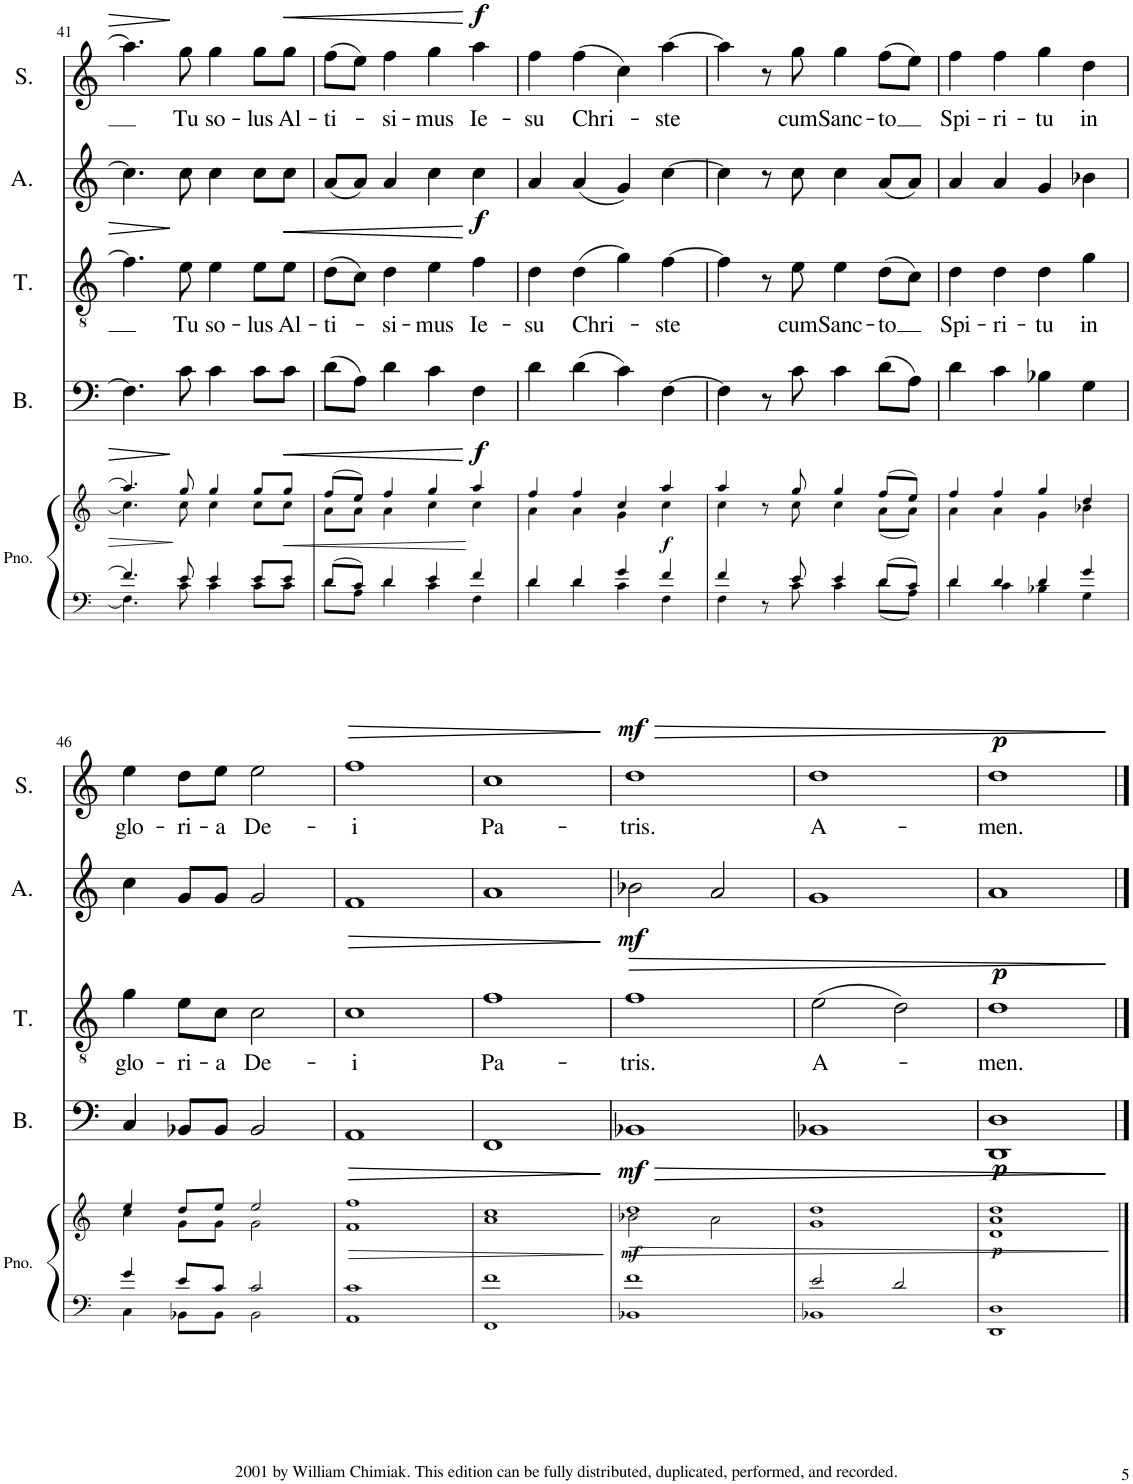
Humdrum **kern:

**kern	**kern	**dynam	**kern	**dynam	**kern	**text	**dynam	**kern	**dynam	**kern	**text	**dynam
*part5	*part5	*part5	*part4	*part4	*part3	*part3	*part3	*part2	*part2	*part1	*part1	*part1
*staff6	*staff5	*staff5/6	*staff4	*staff4	*staff3	*staff3	*staff3	*staff2	*staff2	*staff1	*staff1	*staff1
*I"Piano (for  rehearsal  only)	*	*	*I"Bass	*	*I"Tenor	*	*	*I"Alto	*	*I"Soprano	*	*
*I'Pno.	*	*	*I'B.	*	*I'T.	*	*	*I'A.	*	*I'S.	*	*
!!LO:PB:g=z
*clefF4	*clefG2	*	*clefF4	*	*clefGv2	*	*	*clefG2	*	*clefG2	*	*
*k[]	*k[]	*	*k[]	*	*k[]	*	*	*k[]	*	*k[]	*	*
*M4/4	*M4/4	*	*M4/4	*	*M4/4	*	*	*M4/4	*	*M4/4	*	*
=41	=41	=41	=41	=41	=41	=41	=41	=41	=41	=41	=41	=41
*^	*^	*	*	*	*	*	*	*	*	*	*	*
4.f/]	4.F\]	4.aa/]	4.cc\]	.	4.F\]	.	4.f\]	.	.	4.cc\]	.	4.aa\]	.	.
!	!	!	!	!	!	!	!	!LO:LY:b	!	!	!	!	!LO:LY:b	!
8e/	8c\	8gg/	8cc\	.	8c\	.	8e\	Tu	.	8cc\	.	8gg\	Tu	.
!	!	!	!	!	!	!	!	!LO:LY:b	!	!	!	!	!LO:LY:b	!
4e/	4c\	4gg/	4cc\	.	4c\	.	4e\	so-	.	4cc\	.	4gg\	so-	.
!	!	!	!	!	!	!	!	!LO:LY:b	!	!	!	!	!LO:LY:b	!
8e/L	8c\L	8gg/L	8cc\L	.	8c\L	.	8e\L	-lus	.	8cc\L	.	8gg\L	-lus	.
!	!	!	!	!LO:HP:b	!	!LO:HP:b	!	!LO:LY:b	!	!	!LO:HP:b	!	!LO:LY:b	!LO:HP:b
8e/J	8c\J	8gg/J	8cc\J	<	8c\J	<	8e\J	Al-	.	8cc\J	<	8gg\J	Al-	<
=42	=42	=42	=42	=42	=42	=42	=42	=42	=42	=42	=42	=42	=42	=42
!	!	!	!	!	!	!	!	!LO:LY:b	!	!	!	!	!LO:LY:b	!
8d/L	8d\L	(8ff/L	8a\L	.	(8d\L	.	(8d\L	-ti-	.	(8a/L	.	(8ff\L	-ti-	.
8c/J	8A\J	8ee/J)	8a\J	.	8A\J)	.	8c\J)	.	.	8a/J)	.	8ee\J)	.	.
!	!	!	!	!	!	!	!	!LO:LY:b	!	!	!	!	!LO:LY:b	!
4d/	4d\	4ff/	4a\	.	4d\	.	4d\	-si-	.	4a/	.	4ff\	-si-	.
!	!	!	!	!	!	!	!	!LO:LY:b	!	!	!	!	!LO:LY:b	!
4e/	4c\	4gg/	4cc\	.	4c\	.	4e\	-mus	.	4cc\	.	4gg\	-mus	.
!	!	!	!	!	!	!LO:DY:n=1:b	!	!LO:LY:b	!LO:DY:a	!	!	!	!LO:LY:b	!LO:DY:n=1:a
4f/	4F\	4aa/	4cc\	[	4F\	[ f	4f\	Ie-	f	4cc\	[	4aa\	Ie-	[ f
=43	=43	=43	=43	=43	=43	=43	=43	=43	=43	=43	=43	=43	=43	=43
!	!	!	!	!	!	!	!	!LO:LY:b	!	!	!	!	!LO:LY:b	!
4d/	4d\	4ff/	4a\	.	4d\	.	4d\	-su	.	4a/	.	4ff\	-su	.
!	!	!	!	!	!	!	!	!LO:LY:b	!	!	!	!	!LO:LY:b	!
4d/	4d\	4ff/	4a\	.	(4d\	.	(4d\	Chri-	.	(4a/	.	(4ff\	Chri-	.
4g/	4c\	4cc/	4g\	.	4c\)	.	4g\)	.	.	4g/)	.	4cc\)	.	.
!	!	!	!	!LO:DY:b	!	!	!	!LO:LY:b	!	!	!	!	!LO:LY:b	!
4f/	4F\	4aa/	4cc\	f	[4F\	.	[4f\	-ste	.	[4cc\	.	[4aa\	-ste	.
=44	=44	=44	=44	=44	=44	=44	=44	=44	=44	=44	=44	=44	=44	=44
4f/	4F\	4aa/	4cc\	.	4F\]	.	4f\]	.	.	4cc\]	.	4aa\]	.	.
8r	8ryy	8r	8ryy	.	8r	.	8r	.	.	8r	.	8r	.	.
!	!	!	!	!	!	!	!	!LO:LY:b	!	!	!	!	!LO:LY:b	!
8e/	8c\	8gg/	8cc\	.	8c\	.	8e\	cum	.	8cc\	.	8gg\	cum	.
!	!	!	!	!	!	!	!	!LO:LY:b	!	!	!	!	!LO:LY:b	!
4e/	4c\	4gg/	4cc\	.	4c\	.	4e\	Sanc-	.	4cc\	.	4gg\	Sanc-	.
!	!	!	!	!	!	!	!	!LO:LY:b	!	!	!	!	!LO:LY:b	!
8d/L	8d\L	(8ff/L	(8a\L	.	(8d\L	.	(8d\L	-to	.	(8a/L	.	(8ff\L	-to	.
8c/J	8A\J	8ee/J)	8a\J)	.	8A\J)	.	8c\J)	.	.	8a/J)	.	8ee\J)	.	.
=45	=45	=45	=45	=45	=45	=45	=45	=45	=45	=45	=45	=45	=45	=45
!	!	!	!	!	!	!	!	!LO:LY:b	!	!	!	!	!LO:LY:b	!
4d/	4d\	4ff/	4a\	.	4d\	.	4d\	Spi-	.	4a/	.	4ff\	Spi-	.
!	!	!	!	!	!	!	!	!LO:LY:b	!	!	!	!	!LO:LY:b	!
4d/	4c\	4ff/	4a\	.	4c\	.	4d\	-ri-	.	4a/	.	4ff\	-ri-	.
!	!	!	!	!	!	!	!	!LO:LY:b	!	!	!	!	!LO:LY:b	!
4d/	4B-X\	4gg/	4g\	.	4B-X\	.	4d\	-tu	.	4g/	.	4gg\	-tu	.
!	!	!	!	!	!	!	!	!LO:LY:b	!	!	!	!	!LO:LY:b	!
4g/	4G\	4dd/	4b-X\	.	4G\	.	4g\	in	.	4b-X\	.	4dd\	in	.
!!LO:LB:g=z
=46	=46	=46	=46	=46	=46	=46	=46	=46	=46	=46	=46	=46	=46	=46
!	!	!	!	!	!	!	!	!LO:LY:b	!	!	!	!	!LO:LY:b	!
4g/	4C\	4ee/	4cc\	.	4C/	.	4g\	glo-	.	4cc\	.	4ee\	glo-	.
!	!	!	!	!	!	!	!	!LO:LY:b	!	!	!	!	!LO:LY:b	!
8e/L	8BB-X\L	8dd/L	8g\L	.	8BB-X/L	.	8e\L	-ri-	.	8g/L	.	8dd\L	-ri-	.
!	!	!	!	!	!	!	!	!LO:LY:b	!	!	!	!	!LO:LY:b	!
8c/J	8BB-\J	8ee/J	8g\J	.	8BB-/J	.	8c\J	-a	.	8g/J	.	8ee\J	-a	.
!	!	!	!	!	!	!	!	!LO:LY:b	!	!	!	!	!LO:LY:b	!
2c/	2BB-\	2ee/	2g\	.	2BB-/	.	2c\	De-	.	2g/	.	2ee\	De-	.
=47	=47	=47	=47	=47	=47	=47	=47	=47	=47	=47	=47	=47	=47	=47
!	!	!	!	!LO:HP:b	!	!LO:HP:b	!	!LO:LY:b	!	!	!LO:HP:b	!	!LO:LY:b	!LO:HP:b
1c	1AA	1ff	1f	>	1AA	>	1c	-i	.	1f	>	1ff	-i	>
=48	=48	=48	=48	=48	=48	=48	=48	=48	=48	=48	=48	=48	=48	=48
!	!	!	!	!	!	!	!	!LO:LY:b	!	!	!	!	!LO:LY:b	!
1f	1FF	1cc	1a	.	1FF	.	1f	Pa-	.	1a	.	1cc	Pa-	.
*v	*v	*	*	*	*	*	*	*	*	*	*	*	*	*
*	*v	*v	*	*	*	*	*	*	*	*	*	*	*
.	.	]	.	]	.	.	.	.	]	.	.	]
=49	=49	=49	=49	=49	=49	=49	=49	=49	=49	=49	=49	=49
*^	*	*	*	*	*	*	*	*	*	*	*	*
!	!	!	!LO:HP:b	!	!LO:HP:b	!	!LO:LY:b	!LO:HP:b	!	!	!	!LO:LY:b	!LO:HP:b
*	*	*^	*	*	*	*	*	*	*	*	*	*	*
!	!	!	!	!LO:DY:n=1:b	!	!LO:DY:n=1:b	!	!	!	!	!LO:DY:b	!	!	!LO:DY:n=1:a
1f	1BB-X	1dd	2b-X\	> mf	1BB-X	> mf	1f	-tris.	>	2b-X\	mf	1dd	-tris.	> mf
.	.	.	2a\	.	.	.	.	.	.	2a/	.	.	.	.
=50	=50	=50	=50	=50	=50	=50	=50	=50	=50	=50	=50	=50	=50	=50
!	!	!	!	!	!	!	!	!LO:LY:b	!	!	!	!	!LO:LY:b	!
2e/	1BB-X	1dd	1g	.	1BB-X	.	(2e\	A-	.	1g	.	1dd	A-	.
2d/	.	.	.	.	.	.	2d\)	.	.	.	.	.	.	.
*v	*v	*	*	*	*	*	*	*	*	*	*	*	*	*
=51	=51	=51	=51	=51	=51	=51	=51	=51	=51	=51	=51	=51	=51
!	!	!	!LO:DY:b	!	!LO:DY:b	!	!LO:LY:b	!LO:DY:a	!	!	!	!LO:LY:b	!LO:DY:a
1DD 1D	1d 1dd	1a	p	1DD 1D	p	1d	-men.	p	1a	.	1dd	-men.	p
*	*v	*v	*	*	*	*	*	*	*	*	*	*	*
.	.	]	.	]	.	.	]	.	.	.	.	]
==	==	==	==	==	==	==	==	==	==	==	==	==
*-	*-	*-	*-	*-	*-	*-	*-	*-	*-	*-	*-	*-
